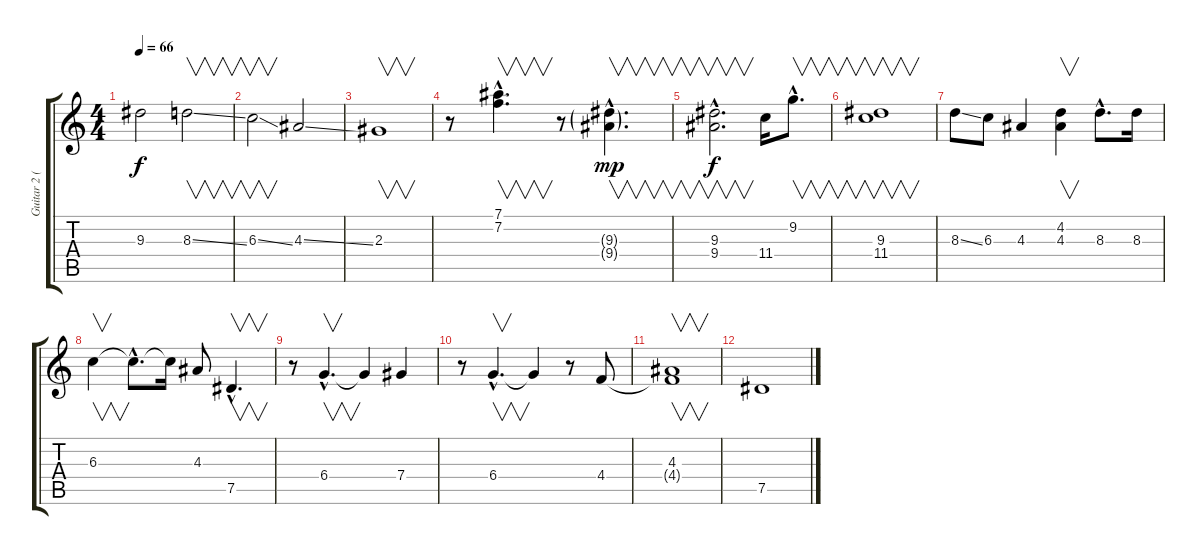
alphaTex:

\track ("Guitar 2 (w/e-bow)" "Guitar 2 (") {instrument distortionguitar}
\staff {score tabs}
\tuning (Eb4 Bb3 Gb3 Db3 Ab2 Eb2) {hide}
\ts (4 4)
\tempo 66
\clef g2
\ks c
9.3{t}.2{dy f} 8.3{ss}.2{v} |
6.3{ss}.2{v} 4.3{ss}.2 |
2.3.1{v} |
r.8 (7.1{hac} 7.2{hac}).4{v d} r.8 (9.3{g hac} 9.4{g hac}).4{v d dy mp} |
(9.3{hac} 9.4{hac}).2{v d dy f} 11.4.16 9.2{hac}.8{v d} |
(9.3 11.4).1{v} |
8.3{ss}.8 6.3.8 4.3.4 (4.2 4.3).4{v} 8.3{hac}.8{d} 8.3.16 |
6.3.4{v} 6.3{hac t}.8{d} 6.3{t}.16 4.3.8 7.5{hac}.4{v d} |
r.8 6.4{hac}.4{v d} 6.4{t}.4 7.4.4 |
r.8 6.4{hac}.4{v d} 6.4{t}.4 r.8 4.4.8 |
(4.3 4.4{t}).1{v} |
7.5.1
